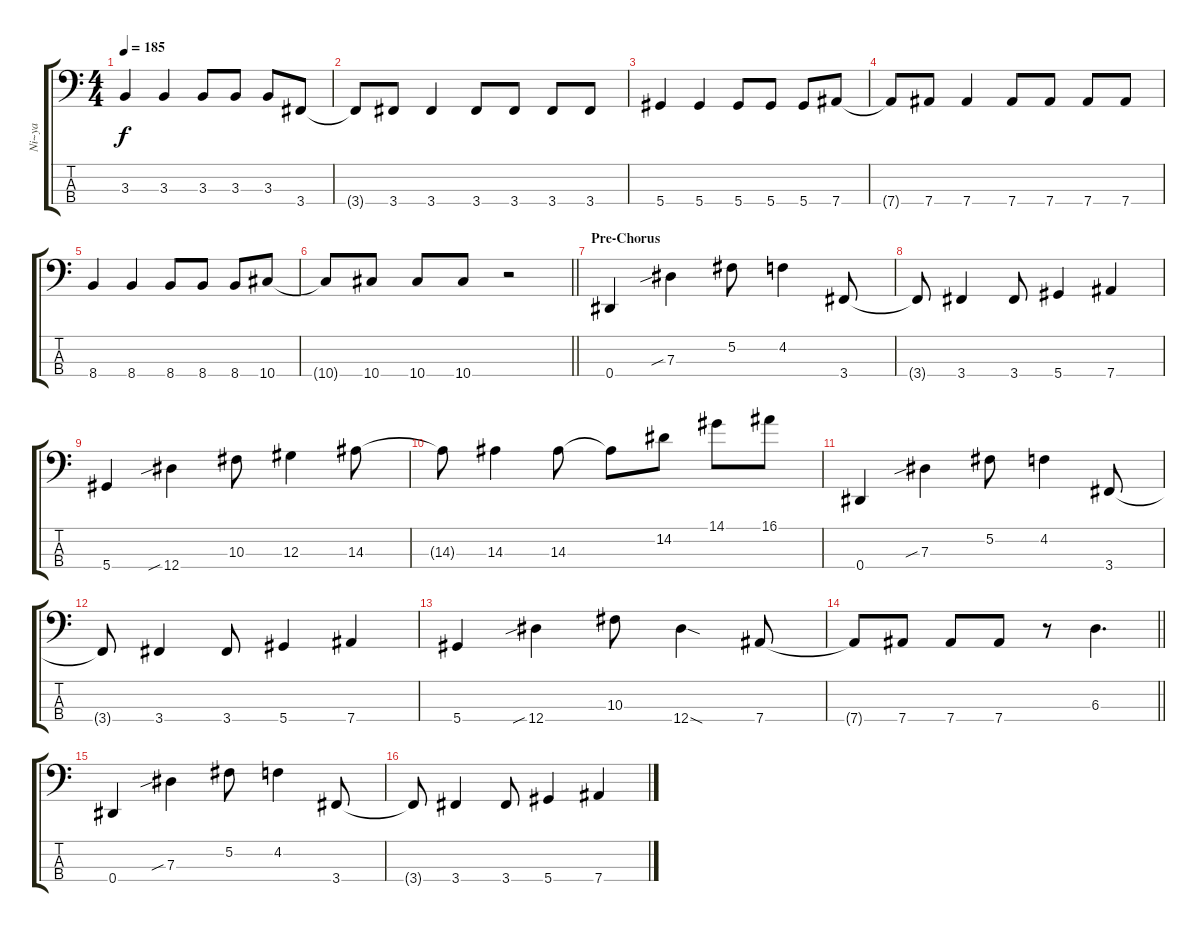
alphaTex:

\track ("Ni~ya" "Ni~ya") {instrument electricbasspick}
\staff {score tabs}
\tuning (Gb2 Db2 Ab1 Eb1) {hide}
\ts (4 4)
\tempo 185
\clef f4
\ks c
3.3.4{dy f} 3.3.4 3.3.8 3.3.8 3.3.8 3.4.8 |
3.4{t}.8 3.4.8 3.4.4 3.4.8 3.4.8 3.4.8 3.4.8 |
5.4.4 5.4.4 5.4.8 5.4.8 5.4.8 7.4.8 |
7.4{t}.8 7.4.8 7.4.4 7.4.8 7.4.8 7.4.8 7.4.8 |
8.4.4 8.4.4 8.4.8 8.4.8 8.4.8 10.4.8 |
\barLineRight lightlight
10.4{t}.8 10.4.8 10.4.8 10.4.8 r.2 |
\section ("" "Pre-Chorus")
0.4.4 7.3{sib}.4 5.2.8 4.2.4 3.4.8 |
3.4{t}.8 3.4.4 3.4.8 5.4.4 7.4.4 |
5.4.4 12.4{sib}.4 10.3.8 12.3.4 14.3.8 |
14.3{t}.8 14.3.4 14.3.8 14.3{t}.8 14.2.8 14.1.8 16.1.8 |
0.4.4 7.3{sib}.4 5.2.8 4.2.4 3.4.8 |
3.4{t}.8 3.4.4 3.4.8 5.4.4 7.4.4 |
5.4.4 12.4{sib}.4 10.3.8 12.4{sod}.4 7.4.8 |
\barLineRight lightlight
7.4{t}.8 7.4.8 7.4.8 7.4.8 r.8 6.3.4{d} |
0.4.4 7.3{sib}.4 5.2.8 4.2.4 3.4.8 |
3.4{t}.8 3.4.4 3.4.8 5.4.4 7.4.4
